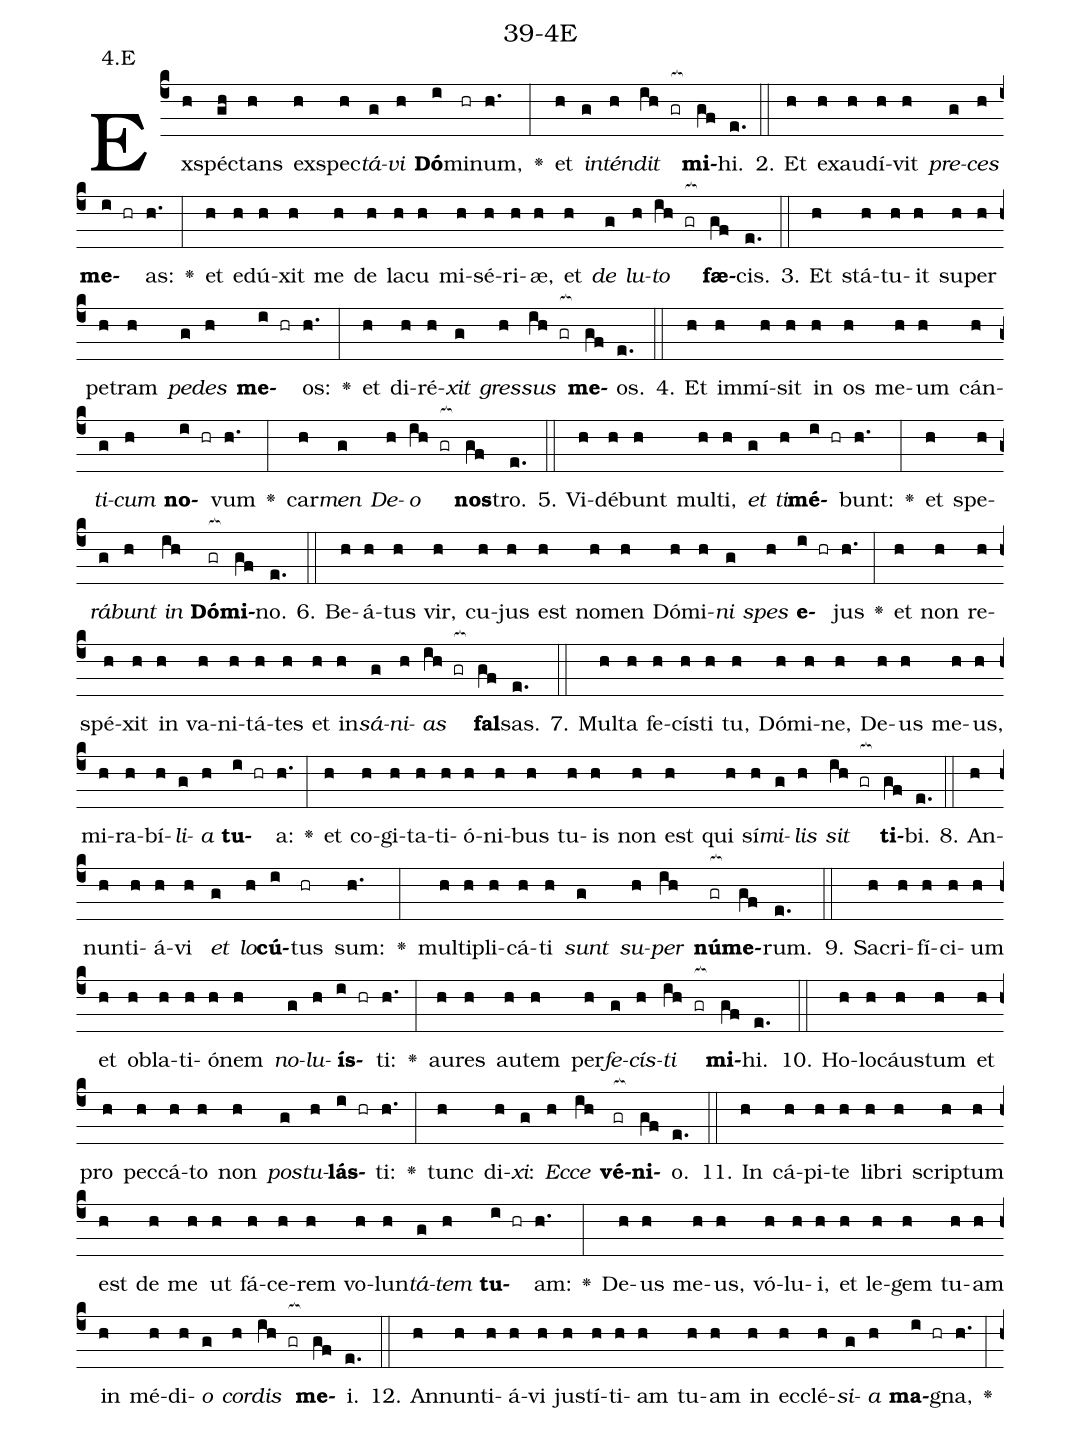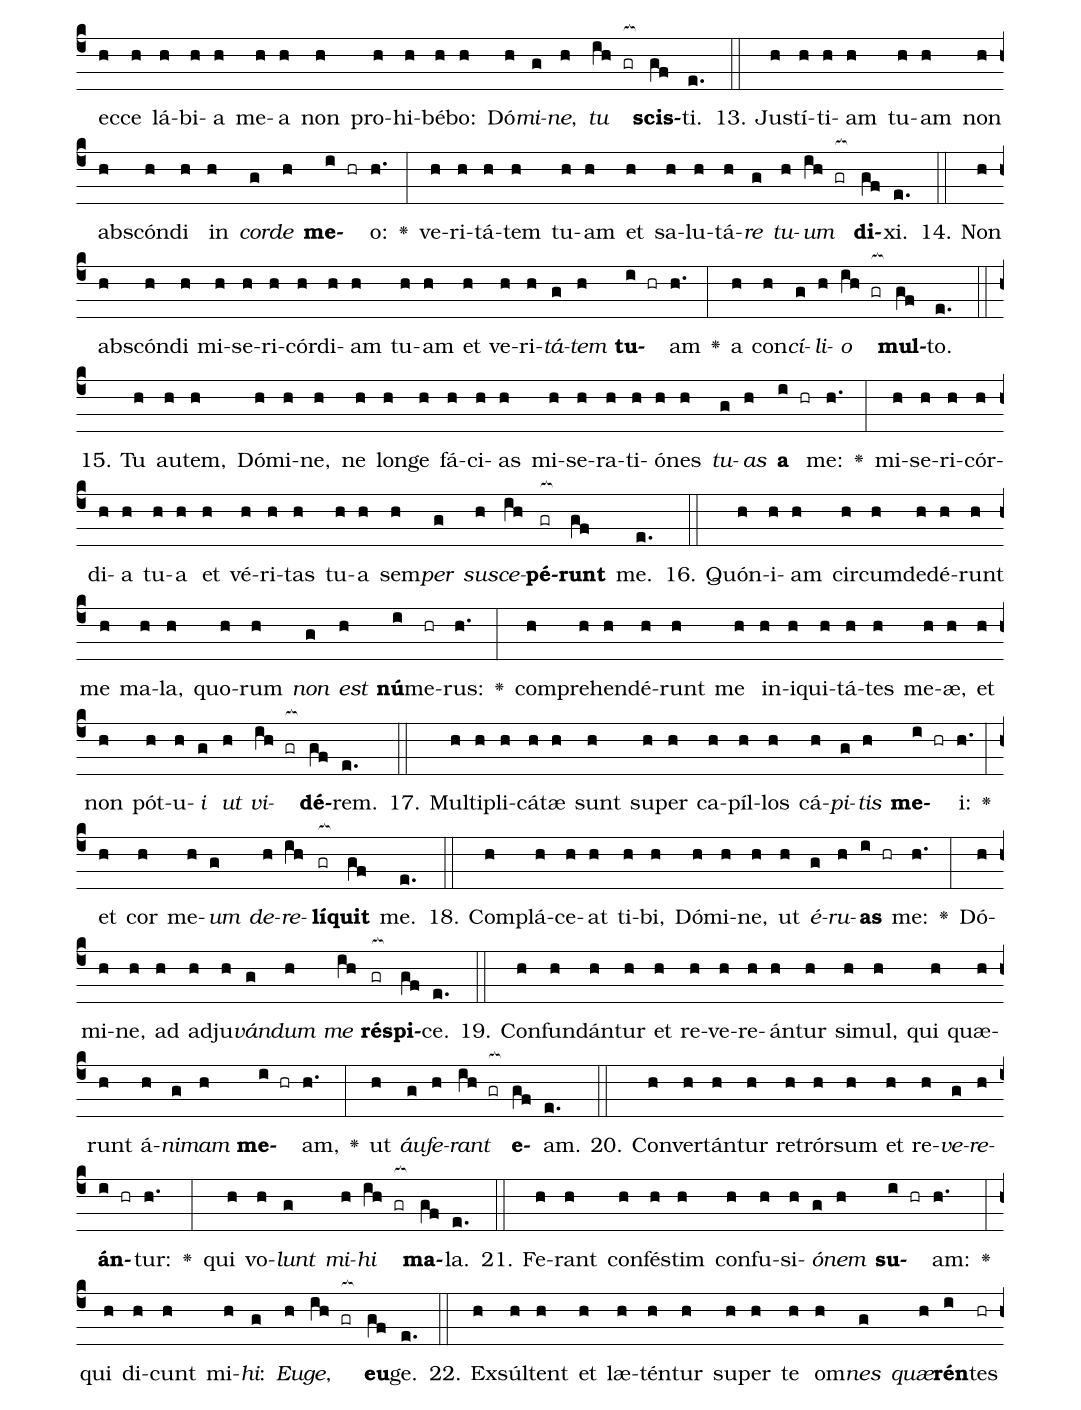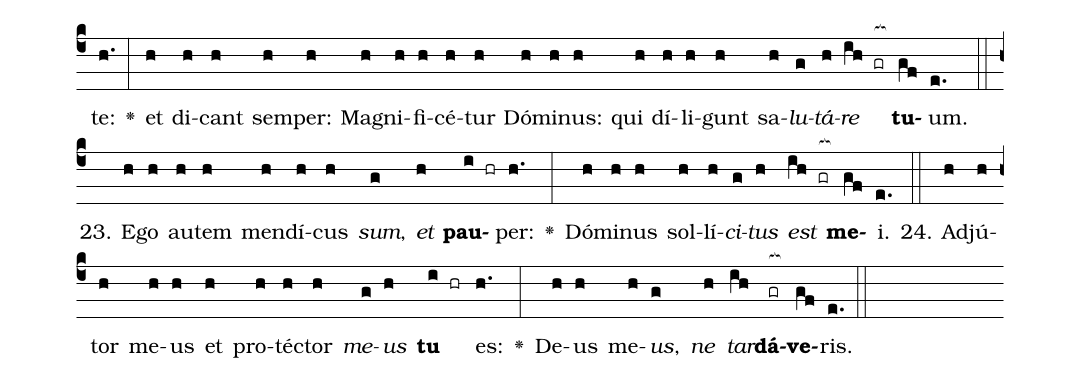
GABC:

name: 39-4E;
annotation: 4.E;
%%
(c4)Ex(h)spéc(gh)tans(h) ex(h)spec(h)<i>tá</i>(g)<i>vi</i>(h) <b>Dó</b>(i)mi(hr)num,(h.) <v>\greheightstar</v>(:) et(h) <i>in</i>(g)<i>tén</i>(h)<i>dit</i>(ih gr[ocb:1{]) <b>mi</b>(gf[ocb:0}])hi.(e.) (::)
2. Et(h) ex(h)au(h)dí(h)vit(h) <i>pre</i>(g)<i>ces</i>(h) <b>me</b>(i hr)as:(h.) <v>\greheightstar</v>(:) et(h) e(h)dú(h)xit(h) me(h) de(h) la(h)cu(h) mi(h)sé(h)ri(h)æ,(h) et(h) <i>de</i>(g) <i>lu</i>(h)<i>to</i>(ih gr[ocb:1{]) <b>fæ</b>(gf[ocb:0}])cis.(e.) (::)
3. Et(h) stá(h)tu(h)it(h) su(h)per(h) pe(h)tram(h) <i>pe</i>(g)<i>des</i>(h) <b>me</b>(i hr)os:(h.) <v>\greheightstar</v>(:) et(h) di(h)ré(h)<i>xit</i>(g) <i>gres</i>(h)<i>sus</i>(ih gr[ocb:1{]) <b>me</b>(gf[ocb:0}])os.(e.) (::)
4. Et(h) im(h)mí(h)sit(h) in(h) os(h) me(h)um(h) cán(h)<i>ti</i>(g)<i>cum</i>(h) <b>no</b>(i hr)vum(h.) <v>\greheightstar</v>(:) car(h)<i>men</i>(g) <i>De</i>(h)<i>o</i>(ih gr[ocb:1{]) <b>nos</b>(gf[ocb:0}])tro.(e.) (::)
5. Vi(h)dé(h)bunt(h) mul(h)ti,(h) <i>et</i>(g) <i>ti</i>(h)<b>mé</b>(i hr)bunt:(h.) <v>\greheightstar</v>(:) et(h) spe(h)<i>rá</i>(g)<i>bunt</i>(h) <i>in</i>(ih) <b>Dó</b>(gr[ocb:1{])<b>mi</b>(gf[ocb:0}])no.(e.) (::)
6. Be(h)á(h)tus(h) vir,(h) cu(h)jus(h) est(h) no(h)men(h) Dó(h)mi(h)<i>ni</i>(g) <i>spes</i>(h) <b>e</b>(i hr)jus(h.) <v>\greheightstar</v>(:) et(h) non(h) re(h)spé(h)xit(h) in(h) va(h)ni(h)tá(h)tes(h) et(h) in(h)<i>sá</i>(g)<i>ni</i>(h)<i>as</i>(ih gr[ocb:1{]) <b>fal</b>(gf[ocb:0}])sas.(e.) (::)
7. Mul(h)ta(h) fe(h)cís(h)ti(h) tu,(h) Dó(h)mi(h)ne,(h) De(h)us(h) me(h)us,(h) mi(h)ra(h)bí(h)<i>li</i>(g)<i>a</i>(h) <b>tu</b>(i hr)a:(h.) <v>\greheightstar</v>(:) et(h) co(h)gi(h)ta(h)ti(h)ó(h)ni(h)bus(h) tu(h)is(h) non(h) est(h) qui(h) sí(h)<i>mi</i>(g)<i>lis</i>(h) <i>sit</i>(ih gr[ocb:1{]) <b>ti</b>(gf[ocb:0}])bi.(e.) (::)
8. An(h)nun(h)ti(h)á(h)vi(h) <i>et</i>(g) <i>lo</i>(h)<b>cú</b>(i)tus(hr) sum:(h.) <v>\greheightstar</v>(:) mul(h)ti(h)pli(h)cá(h)ti(h) <i>sunt</i>(g) <i>su</i>(h)<i>per</i>(ih) <b>nú</b>(gr[ocb:1{])<b>me</b>(gf[ocb:0}])rum.(e.) (::)
9. Sa(h)cri(h)fí(h)ci(h)um(h) et(h) ob(h)la(h)ti(h)ó(h)nem(h) <i>no</i>(g)<i>lu</i>(h)<b>ís</b>(i hr)ti:(h.) <v>\greheightstar</v>(:) au(h)res(h) au(h)tem(h) per(h)<i>fe</i>(g)<i>cís</i>(h)<i>ti</i>(ih gr[ocb:1{]) <b>mi</b>(gf[ocb:0}])hi.(e.) (::)
10. Ho(h)lo(h)cáus(h)tum(h) et(h) pro(h) pec(h)cá(h)to(h) non(h) <i>pos</i>(g)<i>tu</i>(h)<b>lás</b>(i hr)ti:(h.) <v>\greheightstar</v>(:) tunc(h) di(h)<i>xi</i>:(g) <i>Ec</i>(h)<i>ce</i>(ih) <b>vé</b>(gr[ocb:1{])<b>ni</b>(gf[ocb:0}])o.(e.) (::)
11. In(h) cá(h)pi(h)te(h) li(h)bri(h) scrip(h)tum(h) est(h) de(h) me(h) ut(h) fá(h)ce(h)rem(h) vo(h)lun(h)<i>tá</i>(g)<i>tem</i>(h) <b>tu</b>(i hr)am:(h.) <v>\greheightstar</v>(:) De(h)us(h) me(h)us,(h) vó(h)lu(h)i,(h) et(h) le(h)gem(h) tu(h)am(h) in(h) mé(h)di(h)<i>o</i>(g) <i>cor</i>(h)<i>dis</i>(ih gr[ocb:1{]) <b>me</b>(gf[ocb:0}])i.(e.) (::)
12. An(h)nun(h)ti(h)á(h)vi(h) jus(h)tí(h)ti(h)am(h) tu(h)am(h) in(h) ec(h)clé(h)<i>si</i>(g)<i>a</i>(h) <b>ma</b>(i hr)gna,(h.) <v>\greheightstar</v>(:) ec(h)ce(h) lá(h)bi(h)a(h) me(h)a(h) non(h) pro(h)hi(h)bé(h)bo:(h) Dó(h)<i>mi</i>(g)<i>ne</i>,(h) <i>tu</i>(ih gr[ocb:1{]) <b>scis</b>(gf[ocb:0}])ti.(e.) (::)
13. Jus(h)tí(h)ti(h)am(h) tu(h)am(h) non(h) abs(h)cón(h)di(h) in(h) <i>cor</i>(g)<i>de</i>(h) <b>me</b>(i hr)o:(h.) <v>\greheightstar</v>(:) ve(h)ri(h)tá(h)tem(h) tu(h)am(h) et(h) sa(h)lu(h)tá(h)<i>re</i>(g) <i>tu</i>(h)<i>um</i>(ih gr[ocb:1{]) <b>di</b>(gf[ocb:0}])xi.(e.) (::)
14. Non(h) abs(h)cón(h)di(h) mi(h)se(h)ri(h)cór(h)di(h)am(h) tu(h)am(h) et(h) ve(h)ri(h)<i>tá</i>(g)<i>tem</i>(h) <b>tu</b>(i hr)am(h.) <v>\greheightstar</v>(:) a(h) con(h)<i>cí</i>(g)<i>li</i>(h)<i>o</i>(ih gr[ocb:1{]) <b>mul</b>(gf[ocb:0}])to.(e.) (::)
15. Tu(h) au(h)tem,(h) Dó(h)mi(h)ne,(h) ne(h) lon(h)ge(h) fá(h)ci(h)as(h) mi(h)se(h)ra(h)ti(h)ó(h)nes(h) <i>tu</i>(g)<i>as</i>(h) <b>a</b>(i hr) me:(h.) <v>\greheightstar</v>(:) mi(h)se(h)ri(h)cór(h)di(h)a(h) tu(h)a(h) et(h) vé(h)ri(h)tas(h) tu(h)a(h) sem(h)<i>per</i>(g) <i>su</i>(h)<i>sce</i>(ih)<b>pé</b>(gr[ocb:1{])<b>runt</b>(gf[ocb:0}]) me.(e.) (::)
16. Quón(h)i(h)am(h) cir(h)cum(h)de(h)dé(h)runt(h) me(h) ma(h)la,(h) quo(h)rum(h) <i>non</i>(g) <i>est</i>(h) <b>nú</b>(i)me(hr)rus:(h.) <v>\greheightstar</v>(:) com(h)pre(h)hen(h)dé(h)runt(h) me(h) in(h)i(h)qui(h)tá(h)tes(h) me(h)æ,(h) et(h) non(h) pót(h)u(h)<i>i</i>(g) <i>ut</i>(h) <i>vi</i>(ih gr[ocb:1{])<b>dé</b>(gf[ocb:0}])rem.(e.) (::)
17. Mul(h)ti(h)pli(h)cá(h)tæ(h) sunt(h) su(h)per(h) ca(h)píl(h)los(h) cá(h)<i>pi</i>(g)<i>tis</i>(h) <b>me</b>(i hr)i:(h.) <v>\greheightstar</v>(:) et(h) cor(h) me(h)<i>um</i>(g) <i>de</i>(h)<i>re</i>(ih)<b>lí</b>(gr[ocb:1{])<b>quit</b>(gf[ocb:0}]) me.(e.) (::)
18. Com(h)plá(h)ce(h)at(h) ti(h)bi,(h) Dó(h)mi(h)ne,(h) ut(h) <i>é</i>(g)<i>ru</i>(h)<b>as</b>(i hr) me:(h.) <v>\greheightstar</v>(:) Dó(h)mi(h)ne,(h) ad(h) ad(h)ju(h)<i>ván</i>(g)<i>dum</i>(h) <i>me</i>(ih) <b>ré</b>(gr[ocb:1{])<b>spi</b>(gf[ocb:0}])ce.(e.) (::)
19. Con(h)fun(h)dán(h)tur(h) et(h) re(h)ve(h)re(h)án(h)tur(h) si(h)mul,(h) qui(h) quæ(h)runt(h) á(h)<i>ni</i>(g)<i>mam</i>(h) <b>me</b>(i hr)am,(h.) <v>\greheightstar</v>(:) ut(h) <i>áu</i>(g)<i>fe</i>(h)<i>rant</i>(ih gr[ocb:1{]) <b>e</b>(gf[ocb:0}])am.(e.) (::)
20. Con(h)ver(h)tán(h)tur(h) re(h)trór(h)sum(h) et(h) re(h)<i>ve</i>(g)<i>re</i>(h)<b>án</b>(i hr)tur:(h.) <v>\greheightstar</v>(:) qui(h) vo(h)<i>lunt</i>(g) <i>mi</i>(h)<i>hi</i>(ih gr[ocb:1{]) <b>ma</b>(gf[ocb:0}])la.(e.) (::)
21. Fe(h)rant(h) con(h)fés(h)tim(h) con(h)fu(h)si(h)<i>ó</i>(g)<i>nem</i>(h) <b>su</b>(i hr)am:(h.) <v>\greheightstar</v>(:) qui(h) di(h)cunt(h) mi(h)<i>hi</i>:(g) <i>Eu</i>(h)<i>ge</i>,(ih gr[ocb:1{]) <b>eu</b>(gf[ocb:0}])ge.(e.) (::)
22. Ex(h)súl(h)tent(h) et(h) læ(h)tén(h)tur(h) su(h)per(h) te(h) om(h)<i>nes</i>(g) <i>quæ</i>(h)<b>rén</b>(i)tes(hr) te:(h.) <v>\greheightstar</v>(:) et(h) di(h)cant(h) sem(h)per:(h) Ma(h)gni(h)fi(h)cé(h)tur(h) Dó(h)mi(h)nus:(h) qui(h) dí(h)li(h)gunt(h) sa(h)<i>lu</i>(g)<i>tá</i>(h)<i>re</i>(ih gr[ocb:1{]) <b>tu</b>(gf[ocb:0}])um.(e.) (::)
23. E(h)go(h) au(h)tem(h) men(h)dí(h)cus(h) <i>sum</i>,(g) <i>et</i>(h) <b>pau</b>(i hr)per:(h.) <v>\greheightstar</v>(:) Dó(h)mi(h)nus(h) sol(h)lí(h)<i>ci</i>(g)<i>tus</i>(h) <i>est</i>(ih gr[ocb:1{]) <b>me</b>(gf[ocb:0}])i.(e.) (::)
24. Ad(h)jú(h)tor(h) me(h)us(h) et(h) pro(h)téc(h)tor(h) <i>me</i>(g)<i>us</i>(h) <b>tu</b>(i hr) es:(h.) <v>\greheightstar</v>(:) De(h)us(h) me(h)<i>us</i>,(g) <i>ne</i>(h) <i>tar</i>(ih)<b>dá</b>(gr[ocb:1{])<b>ve</b>(gf[ocb:0}])ris.(e.) (::)
